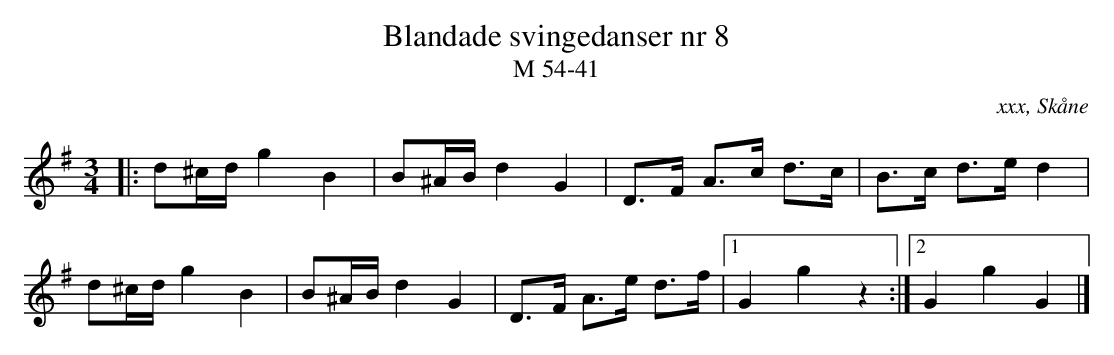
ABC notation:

X:1
T:Blandade svingedanser nr 8
T:M 54-41
O:xxx, Skåne
M:3/4
L:1/8
Q:1/4=108
K:C
[K:G] |: d^c/d/ g2 B2 | B^A/B/ d2 G2 | D>F A>c d>c | B>c d>e d2 |
d^c/d/ g2 B2 | B^A/B/ d2 G2 | D>F A>e d>f |1 G2 g2 z2 :|2 G2 g2 G2 |]
